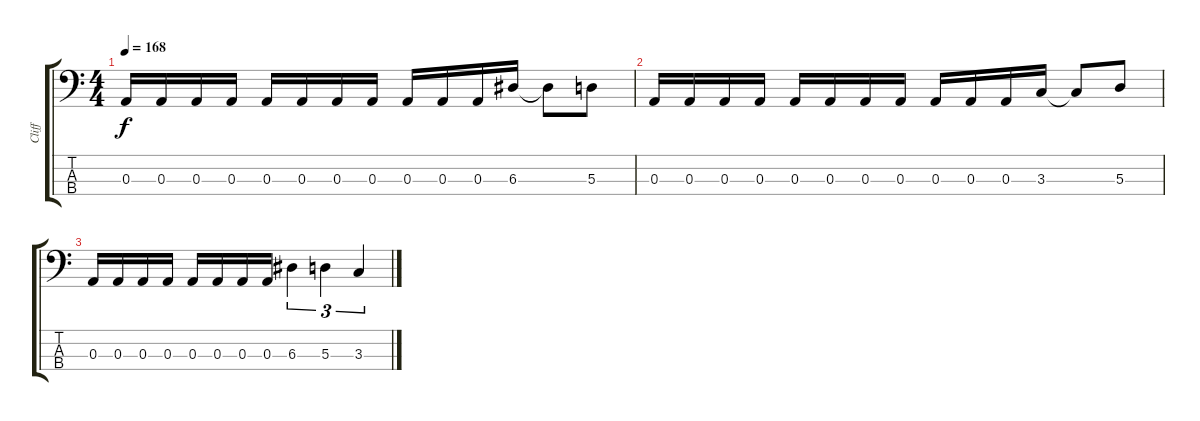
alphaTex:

\track ("Cliff" "Cliff") {instrument electricbasspick}
\staff {score tabs}
\tuning (G2 D2 A1 E1) {hide}
\ts (4 4)
\tempo 168
\clef f4
\ks c
0.3.16{dy f volume 0} 0.3.16 0.3.16 0.3.16 0.3.16 0.3.16 0.3.16 0.3.16 0.3.16 0.3.16 0.3.16 6.3.16 6.3{t}.8 5.3.8 |
0.3.16 0.3.16 0.3.16 0.3.16 0.3.16 0.3.16 0.3.16 0.3.16 0.3.16 0.3.16 0.3.16 3.3.16 3.3{t}.8 5.3.8 |
0.3.16 0.3.16 0.3.16 0.3.16 0.3.16 0.3.16 0.3.16 0.3.16 6.3.4{tu (3 2)} 5.3.4{tu (3 2)} 3.3.4{tu (3 2)}
